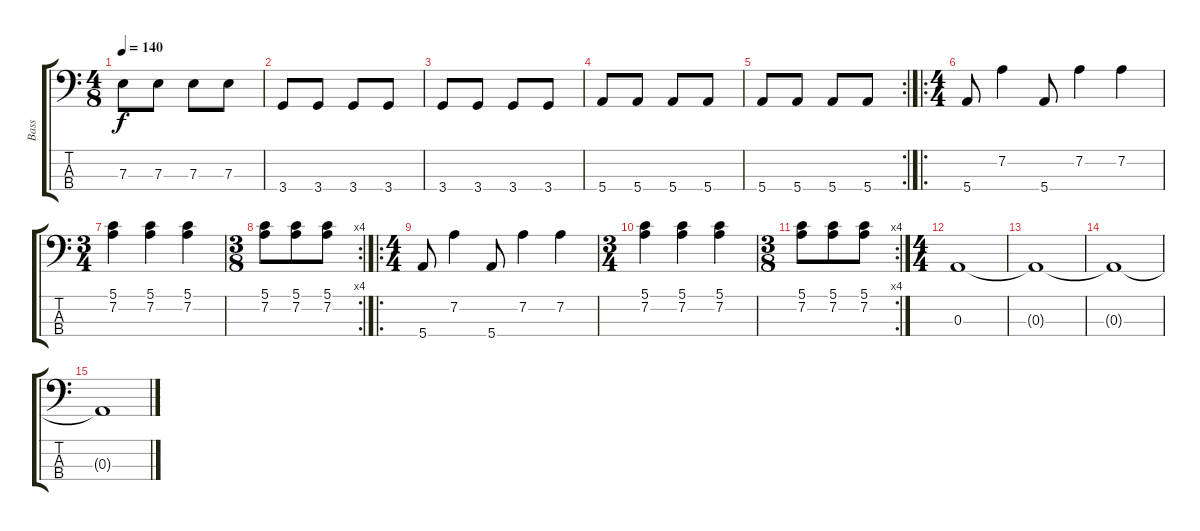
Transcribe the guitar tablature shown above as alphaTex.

\track ("Bass" "Bass") {instrument electricbasspick}
\staff {score tabs}
\tuning (G2 D2 A1 E1) {hide}
\ts (4 8)
\tempo 140
\clef f4
\ks c
7.3.8{dy f} 7.3.8 7.3.8 7.3.8 |
3.4.8 3.4.8 3.4.8 3.4.8 |
3.4.8 3.4.8 3.4.8 3.4.8 |
5.4.8 5.4.8 5.4.8 5.4.8 |
\rc 2
5.4.8 5.4.8 5.4.8 5.4.8 |
\ro
\ts (4 4)
5.4.8 7.2.4 5.4.8 7.2.4 7.2.4 |
\ts (3 4)
(5.1 7.2).4 (5.1 7.2).4 (5.1 7.2).4 |
\rc 4
\ts (3 8)
(5.1 7.2).8 (5.1 7.2).8 (5.1 7.2).8 |
\ro
\ts (4 4)
5.4.8 7.2.4 5.4.8 7.2.4 7.2.4 |
\ts (3 4)
(5.1 7.2).4 (5.1 7.2).4 (5.1 7.2).4 |
\rc 4
\ts (3 8)
(5.1 7.2).8 (5.1 7.2).8 (5.1 7.2).8 |
\ts (4 4)
0.3.1 |
0.3{t}.1 |
0.3{t}.1 |
0.3{t}.1
